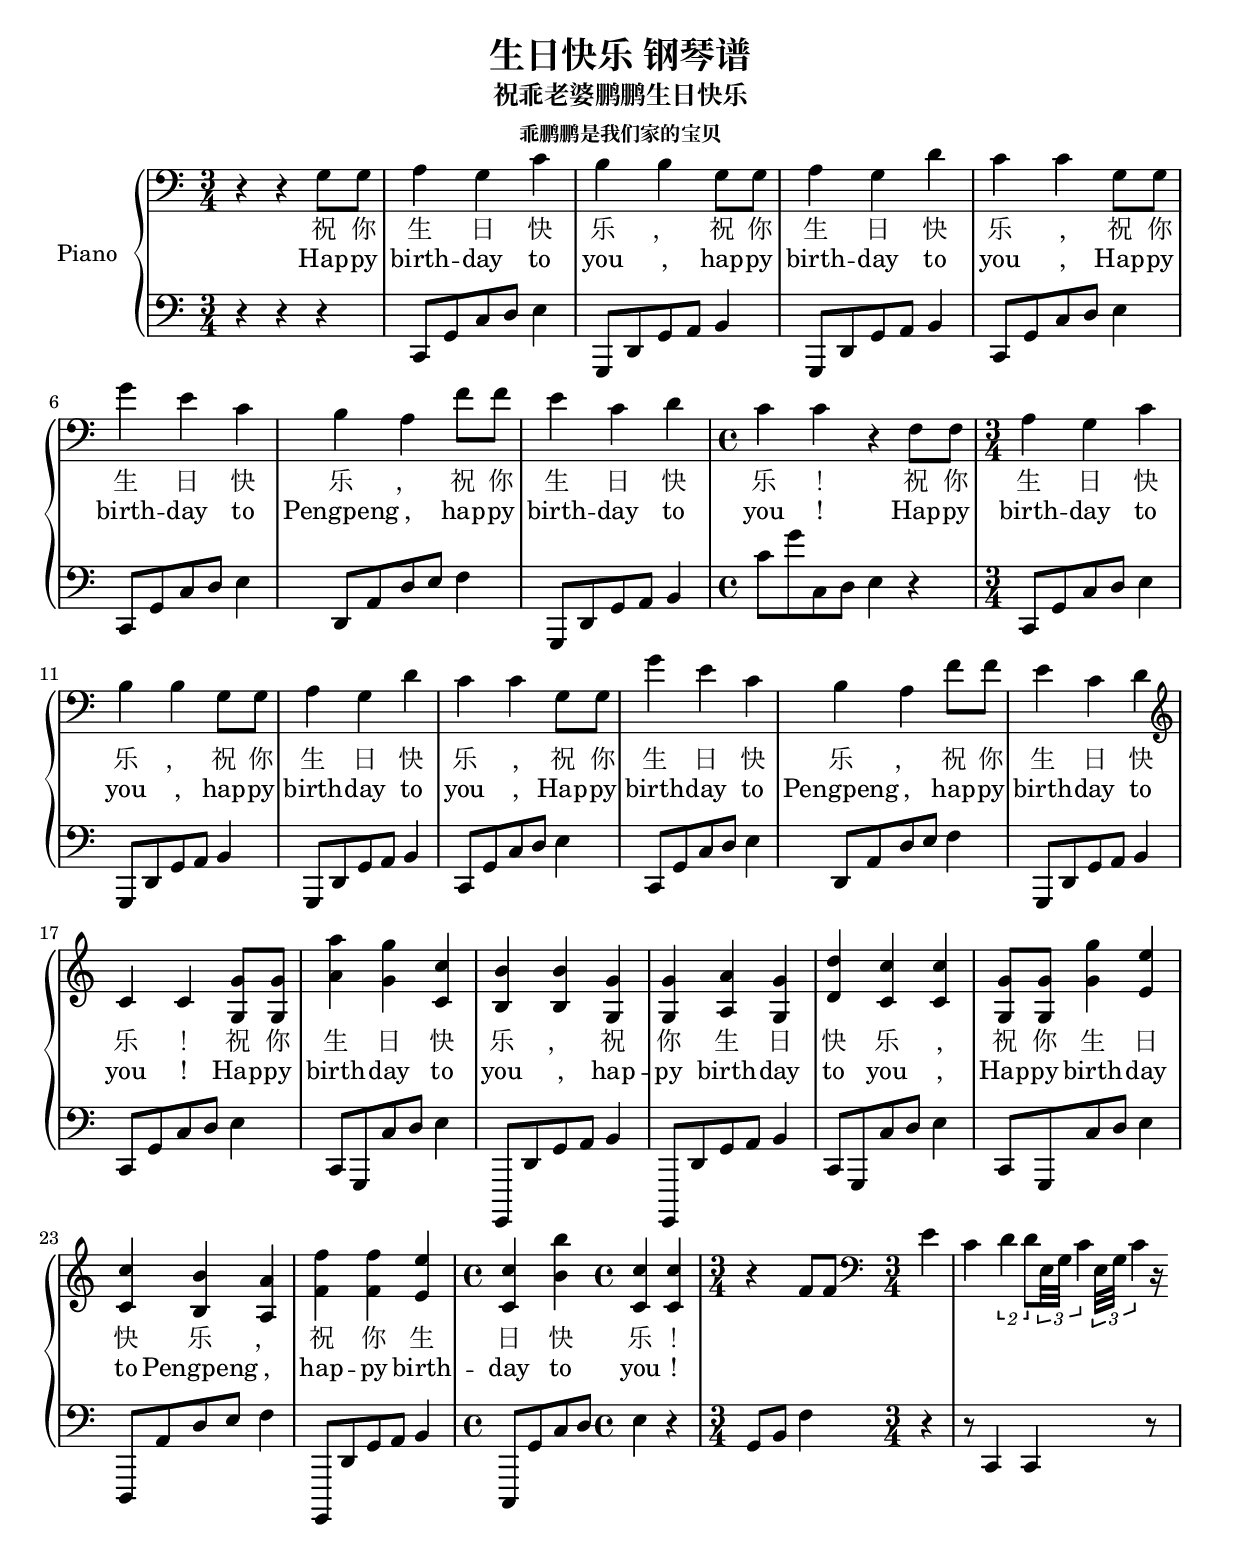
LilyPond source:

%% Use convert-ly to update this file if the version is different to the lilypond you use.
%% For more information go to (info "(lilypond)Piano music"). Place cursor after the last
%% parenthesis and C-x C-e.

%% http://m.gepuwang.net/gangqinpu/4974.html 

\header {
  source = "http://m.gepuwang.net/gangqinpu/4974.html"
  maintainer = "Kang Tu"
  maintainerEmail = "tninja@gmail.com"
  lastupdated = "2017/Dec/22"
  title = "生日快乐 钢琴谱"
  subtitle = "祝乖老婆鹏鹏生日快乐"
  subsubtitle = "乖鹏鹏是我们家的宝贝"
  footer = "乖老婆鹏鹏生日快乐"
}

global = {
  \key c \major
  \clef "bass"
}

uppermotifone = { a4 g4 c'4 | b4 b4 g8 g8 | a4 g4 d'4 }
uppermotiftwo = { c'4 c'4 g8 g8 | g'4 e'4 c'4 | b4 a4 f'8 f'8 | e'4 c'4 d'4 }
upper = \absolute {
  \clef "bass"
  \time 3/4
  r4 r4 g8 g8 | \uppermotifone
  \uppermotiftwo
  \time 4/4
  c'4 c'4 r4 f8 f8
  \time 3/4 
  \uppermotifone
  \uppermotiftwo
  \clef "treble"
  c'4 c'4 <g' g>8 <g' g>8 | <a'' a'>4 <g'' g'>4 <c'' c'>4 | <b' b>4 <b' b>4 <g' g>4 <g' g>4 | <a' a>4 <g' g>4 <d'' d'>4 
  <c' c''>4 <c' c''>4 <g' g>8 <g' g>8 | <g'' g'>4 <e'' e'>4 <c'' c'>4 | <b' b>4 <a' a>4 <f'' f'>4 <f'' f'>4 | <e'' e'>4 <c'' c'>4 <b'' b'>4 
  \time 4/4
  <c' c''>4 <c' c''>4 r4 f'8 f'8
  \clef "bass"
  \time 3/4
  e'4 c'4 \tuplet 2/1 { d'4 d'8 } \repeat unfold2 { \tuplet 3/1 { e32 g32 c'4 } } r16
}

lowermotifone = { c,8 g,8 c8 d8 e4 }
lowermotifonedash = { c,8 g,,8 c8 d8 e4 }
lowermotiftwo = { g,,8 d,8 g,8 a,8 b,4 }
lowermotiftwodash = { g,,,8 d,8 g,8 a,8 b,4 }
lowermotifthree = { d,8 a,8 d8 e8 f4 }
lowermotifthreedash = { d,,8 a,8 d8 e8 f4 }
lower = \absolute {
  \clef "bass"
  \time 3/4
  r4 r4 r4 | \lowermotifone | \repeat unfold 2 \lowermotiftwo
  \repeat unfold2 \lowermotifone | \lowermotifthree | \lowermotiftwo
  \time 4/4
  c'8 g'8 c8 d8 e4 r4
  \time 3/4
  \lowermotifone | \repeat unfold 2 \lowermotiftwo
  \repeat unfold 2 \lowermotifone | \lowermotifthree | \lowermotiftwo
  \lowermotifone \lowermotifonedash | \repeat unfold 2 \lowermotiftwodash
  \repeat unfold 2 \lowermotifonedash | \lowermotifthreedash \lowermotiftwodash
  \time 4/4
  c,,8 g,8 c8 d8 e4 r4
  \time 3/4
  g,8 b,8 f4 r4 | r8 c,4 c,4 r8
}

%% aligning lyrics to a melody: http://lilypond.org/doc/v2.19/Documentation/learning/aligning-lyrics-to-a-melody
%% 每一个单词/中文字 对一个音符
versecn = \new Lyrics \lyricsto "one" {
  \lyricmode {
	祝 你 生 日 快 乐 ， | 祝 你 生 日 快 乐 ,
	祝 你 生 日 快 乐 ， | 祝 你 生 日 快 乐 ！
	祝 你 生 日 快 乐 ， | 祝 你 生 日 快 乐 ,
	祝 你 生 日 快 乐 ， | 祝 你 生 日 快 乐 ！
	祝 你 生 日 快 乐 ， | 祝 你 生 日 快 乐 ,
	祝 你 生 日 快 乐 ， | 祝 你 生 日 快 乐 ！
  }
}

verseen = \new Lyrics \lyricsto "one" {
  \lyricmode {
	Hap -- py birth -- day to you , | hap -- py birth -- day to you ,
	Hap -- py birth -- day to Pengpeng , | hap -- py birth -- day to you !
	Hap -- py birth -- day to you , | hap -- py birth -- day to you ,
	Hap -- py birth -- day to Pengpeng , | hap -- py birth -- day to you !
	Hap -- py birth -- day to you , | hap -- py birth -- day to you ,
	Hap -- py birth -- day to Pengpeng , | hap -- py birth -- day to you !
  }
}

\score
{
  \new PianoStaff
  <<
	\set PianoStaff.instrumentName = "Piano"
	\new Voice = "one" {
	  \upper
	}
	\versecn
	\verseen
	\new Voice = "two" {
	  \lower
	}
  >>
  \midi {
	\tempo 2 = 72
	%% convert to mp3 (for iphone) timidity ./Pengpeng生日快乐歌.midi -Ow -o - | lame - -b 64 Pengpeng生日快乐歌.mp3
  }
  \layout { }
}
